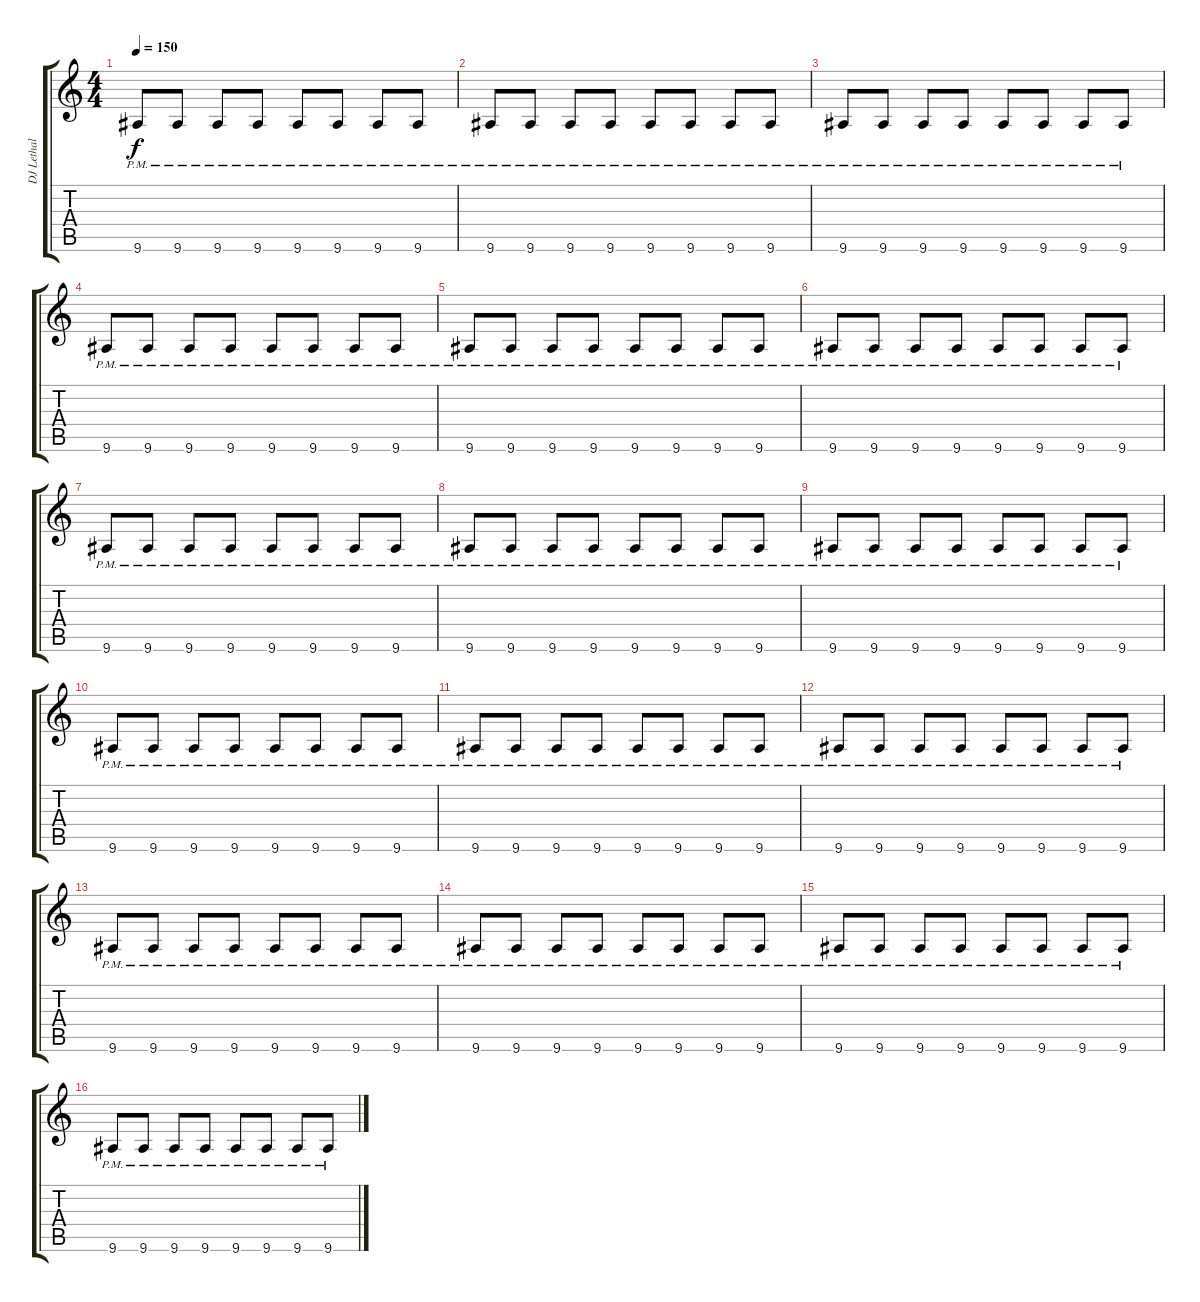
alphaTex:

\track ("DJ Lethal (Echo-Effects)" "DJ Lethal ") {instrument overdrivenguitar}
\staff {score tabs}
\tuning (Db4 Ab3 E3 B2 Gb2 Db2) {hide}
\ts (4 4)
\tempo 150
\clef g2
\ks c
9.6{pm}.8{dy f} 9.6{pm}.8 9.6{pm}.8 9.6{pm}.8 9.6{pm}.8 9.6{pm}.8 9.6{pm}.8 9.6{pm}.8 |
9.6{pm}.8 9.6{pm}.8 9.6{pm}.8 9.6{pm}.8 9.6{pm}.8 9.6{pm}.8 9.6{pm}.8 9.6{pm}.8 |
9.6{pm}.8 9.6{pm}.8 9.6{pm}.8 9.6{pm}.8 9.6{pm}.8 9.6{pm}.8 9.6{pm}.8 9.6{pm}.8 |
9.6{pm}.8 9.6{pm}.8 9.6{pm}.8 9.6{pm}.8 9.6{pm}.8 9.6{pm}.8 9.6{pm}.8 9.6{pm}.8 |
9.6{pm}.8 9.6{pm}.8 9.6{pm}.8 9.6{pm}.8 9.6{pm}.8 9.6{pm}.8 9.6{pm}.8 9.6{pm}.8 |
9.6{pm}.8 9.6{pm}.8 9.6{pm}.8 9.6{pm}.8 9.6{pm}.8 9.6{pm}.8 9.6{pm}.8 9.6{pm}.8 |
9.6{pm}.8 9.6{pm}.8 9.6{pm}.8 9.6{pm}.8 9.6{pm}.8 9.6{pm}.8 9.6{pm}.8 9.6{pm}.8 |
9.6{pm}.8 9.6{pm}.8 9.6{pm}.8 9.6{pm}.8 9.6{pm}.8 9.6{pm}.8 9.6{pm}.8 9.6{pm}.8 |
9.6{pm}.8 9.6{pm}.8 9.6{pm}.8 9.6{pm}.8 9.6{pm}.8 9.6{pm}.8 9.6{pm}.8 9.6{pm}.8 |
9.6{pm}.8 9.6{pm}.8 9.6{pm}.8 9.6{pm}.8 9.6{pm}.8 9.6{pm}.8 9.6{pm}.8 9.6{pm}.8 |
9.6{pm}.8 9.6{pm}.8 9.6{pm}.8 9.6{pm}.8 9.6{pm}.8 9.6{pm}.8 9.6{pm}.8 9.6{pm}.8 |
9.6{pm}.8 9.6{pm}.8 9.6{pm}.8 9.6{pm}.8 9.6{pm}.8 9.6{pm}.8 9.6{pm}.8 9.6{pm}.8 |
9.6{pm}.8 9.6{pm}.8 9.6{pm}.8 9.6{pm}.8 9.6{pm}.8 9.6{pm}.8 9.6{pm}.8 9.6{pm}.8 |
9.6{pm}.8 9.6{pm}.8 9.6{pm}.8 9.6{pm}.8 9.6{pm}.8 9.6{pm}.8 9.6{pm}.8 9.6{pm}.8 |
9.6{pm}.8 9.6{pm}.8 9.6{pm}.8 9.6{pm}.8 9.6{pm}.8 9.6{pm}.8 9.6{pm}.8 9.6{pm}.8 |
9.6{pm}.8 9.6{pm}.8 9.6{pm}.8 9.6{pm}.8 9.6{pm}.8 9.6{pm}.8 9.6{pm}.8 9.6{pm}.8
